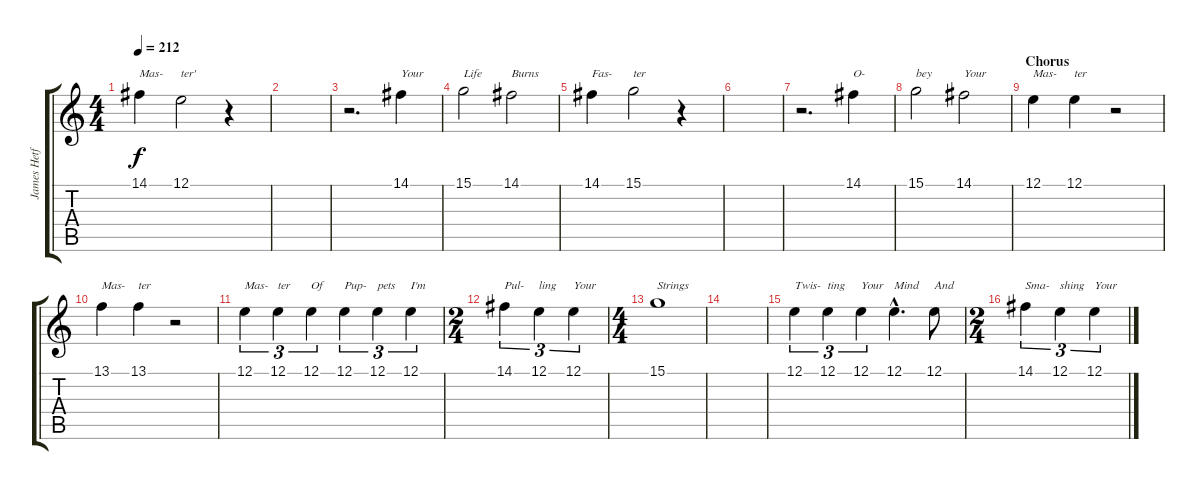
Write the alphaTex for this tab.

\track ("James Hetfield (Vocal)" "James Hetf") {instrument lead1square}
\staff {score tabs}
\tuning (E4 B3 G3 D3 A2 E2) {hide}
\ts (4 4)
\tempo 212
\clef g2
\ks c
14.1.4{txt "Mas-" dy f} 12.1.2{txt "ter'"} r.4 |
|
r.2{d} 14.1.4{txt "Your"} |
15.1.2{txt "Life"} 14.1.2{txt "Burns"} |
14.1.4{txt "Fas-"} 15.1.2{txt "ter"} r.4 |
|
r.2{d} 14.1.4{txt "O-"} |
15.1.2{txt "bey"} 14.1.2{txt "Your"} |
\section ("" "Chorus")
12.1.4{txt "Mas-"} 12.1.4{txt "ter"} r.2 |
13.1.4{txt "Mas-"} 13.1.4{txt "ter"} r.2 |
12.1.4{tu (3 2) txt "Mas-"} 12.1.4{tu (3 2) txt "ter"} 12.1.4{tu (3 2) txt "Of"} 12.1.4{tu (3 2) txt "Pup-"} 12.1.4{tu (3 2) txt "pets"} 12.1.4{tu (3 2) txt "I'm"} |
\ts (2 4)
14.1.4{tu (3 2) txt "Pul-"} 12.1.4{tu (3 2) txt "ling"} 12.1.4{tu (3 2) txt "Your"} |
\ts (4 4)
15.1.1{txt "Strings"} |
|
12.1.4{tu (3 2) txt "Twis-"} 12.1.4{tu (3 2) txt "ting"} 12.1.4{tu (3 2) txt "Your"} 12.1{hac}.4{d txt "Mind"} 12.1.8{txt "And"} |
\ts (2 4)
14.1.4{tu (3 2) txt "Sma-"} 12.1.4{tu (3 2) txt "shing"} 12.1.4{tu (3 2) txt "Your"}
